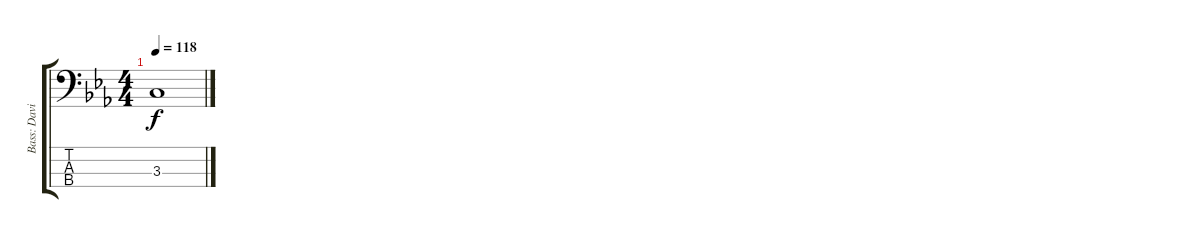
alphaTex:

\track ("Bass: David" "Bass: Davi") {instrument electricbassfinger}
\staff {score tabs}
\tuning (G2 D2 A1 E1) {hide}
\ts (4 4)
\tempo 118
\clef f4
\ks eb
3.3{t}.1{dy f}
